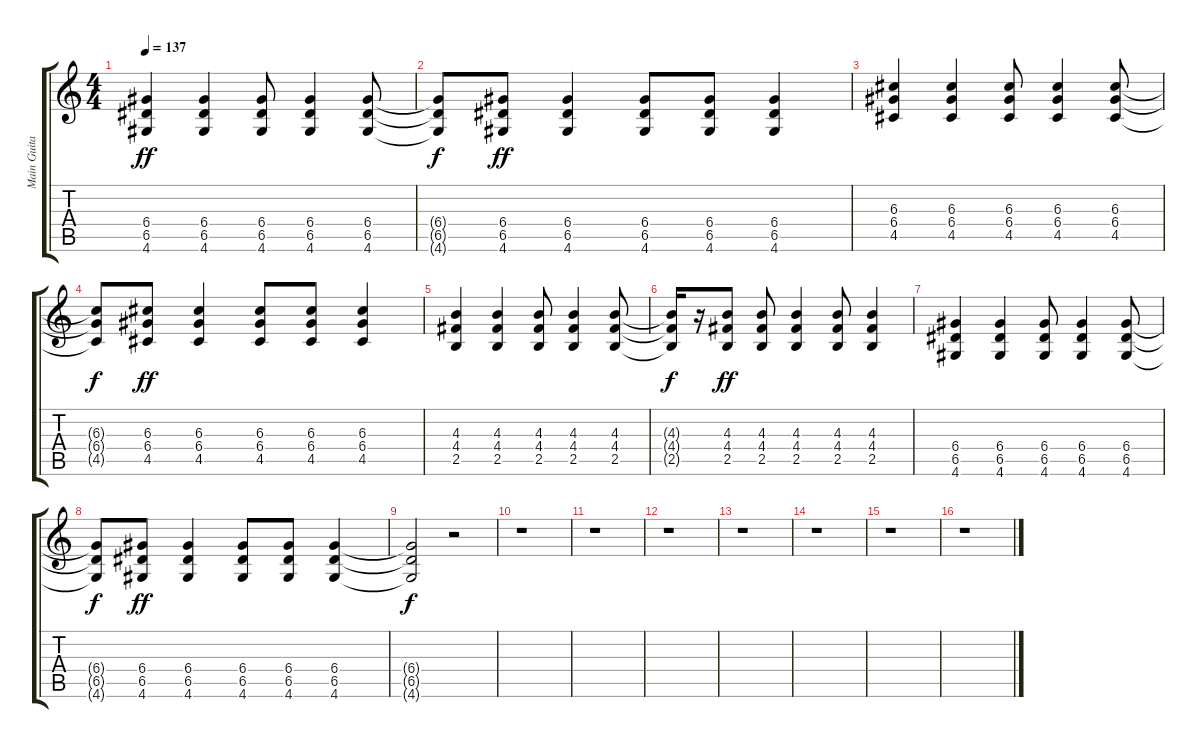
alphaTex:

\track ("Main Guitar !!" "Main Guita") {instrument distortionguitar}
\staff {score tabs}
\tuning (E4 B3 G3 D3 A2 E2) {hide}
\ts (4 4)
\tempo 137
\clef g2
\ks c
(6.4 6.5 4.6).4{dy ff} (6.4 6.5 4.6).4 (6.4 6.5 4.6).8 (6.4 6.5 4.6).4 (6.4 6.5 4.6).8 |
(6.4{t} 6.5{t} 4.6{t}).8{dy f} (6.4 6.5 4.6).8{dy ff} (6.4 6.5 4.6).4 (6.4 6.5 4.6).8 (6.4 6.5 4.6).8 (6.4 6.5 4.6).4 |
(6.3 6.4 4.5).4 (6.3 6.4 4.5).4 (6.3 6.4 4.5).8 (6.3 6.4 4.5).4 (6.3 6.4 4.5).8 |
(6.3{t} 6.4{t} 4.5{t}).8{dy f} (6.3 6.4 4.5).8{dy ff} (6.3 6.4 4.5).4 (6.3 6.4 4.5).8 (6.3 6.4 4.5).8 (6.3 6.4 4.5).4 |
(4.3 4.4 2.5).4 (4.3 4.4 2.5).4 (4.3 4.4 2.5).8 (4.3 4.4 2.5).4 (4.3 4.4 2.5).8 |
(4.3{t} 4.4{t} 2.5{t}).16{dy f} r.16 (4.3 4.4 2.5).8{dy ff} (4.3 4.4 2.5).8 (4.3 4.4 2.5).4 (4.3 4.4 2.5).8 (4.3 4.4 2.5).4 |
(6.4 6.5 4.6).4 (6.4 6.5 4.6).4 (6.4 6.5 4.6).8 (6.4 6.5 4.6).4 (6.4 6.5 4.6).8 |
(6.4{t} 6.5{t} 4.6{t}).8{dy f} (6.4 6.5 4.6).8{dy ff} (6.4 6.5 4.6).4 (6.4 6.5 4.6).8 (6.4 6.5 4.6).8 (6.4 6.5 4.6).4 |
(6.4{t} 6.5{t} 4.6{t}).2{dy f} r.2 |
r.1 |
r.1 |
r.1 |
r.1 |
r.1 |
r.1 |
r.1
